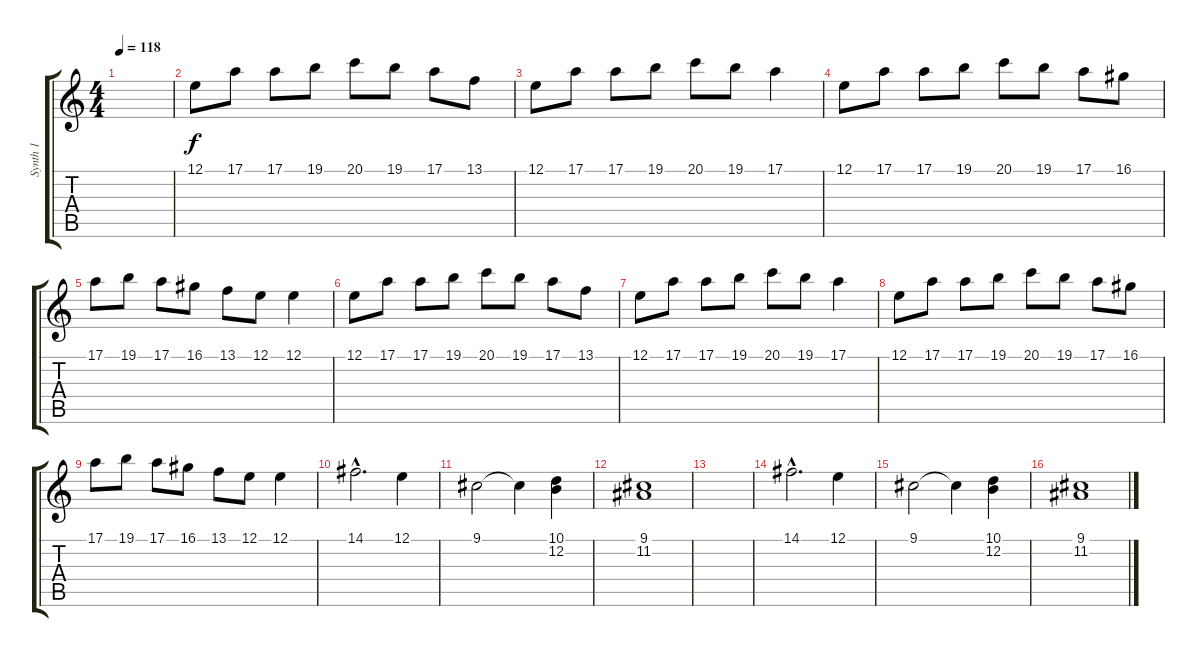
\track ("Synth 1" "Synth 1") {instrument tremolostrings}
\staff {score tabs}
\tuning (E4 B3 G3 D3 A2 E2) {hide}
\ts (4 4)
\tempo 118
\clef g2
\ks c
|
12.1.8{instrument voiceoohs} 17.1.8 17.1.8 19.1.8 20.1.8 19.1.8 17.1.8 13.1.8 |
12.1.8 17.1.8 17.1.8 19.1.8 20.1.8 19.1.8 17.1.4 |
12.1.8 17.1.8 17.1.8 19.1.8 20.1.8 19.1.8 17.1.8 16.1.8 |
17.1.8 19.1.8 17.1.8 16.1.8 13.1.8 12.1.8 12.1.4 |
12.1.8{instrument voiceoohs} 17.1.8 17.1.8 19.1.8 20.1.8 19.1.8 17.1.8 13.1.8 |
12.1.8 17.1.8 17.1.8 19.1.8 20.1.8 19.1.8 17.1.4 |
12.1.8 17.1.8 17.1.8 19.1.8 20.1.8 19.1.8 17.1.8 16.1.8 |
17.1.8 19.1.8 17.1.8 16.1.8 13.1.8 12.1.8 12.1.4 |
14.1{hac}.2{d instrument tremolostrings} 12.1.4 |
9.1.2 9.1{t}.4 (10.1 12.2).4 |
(9.1 11.2).1 |
|
14.1{hac}.2{d} 12.1.4 |
9.1.2 9.1{t}.4 (10.1 12.2).4 |
(9.1 11.2).1
